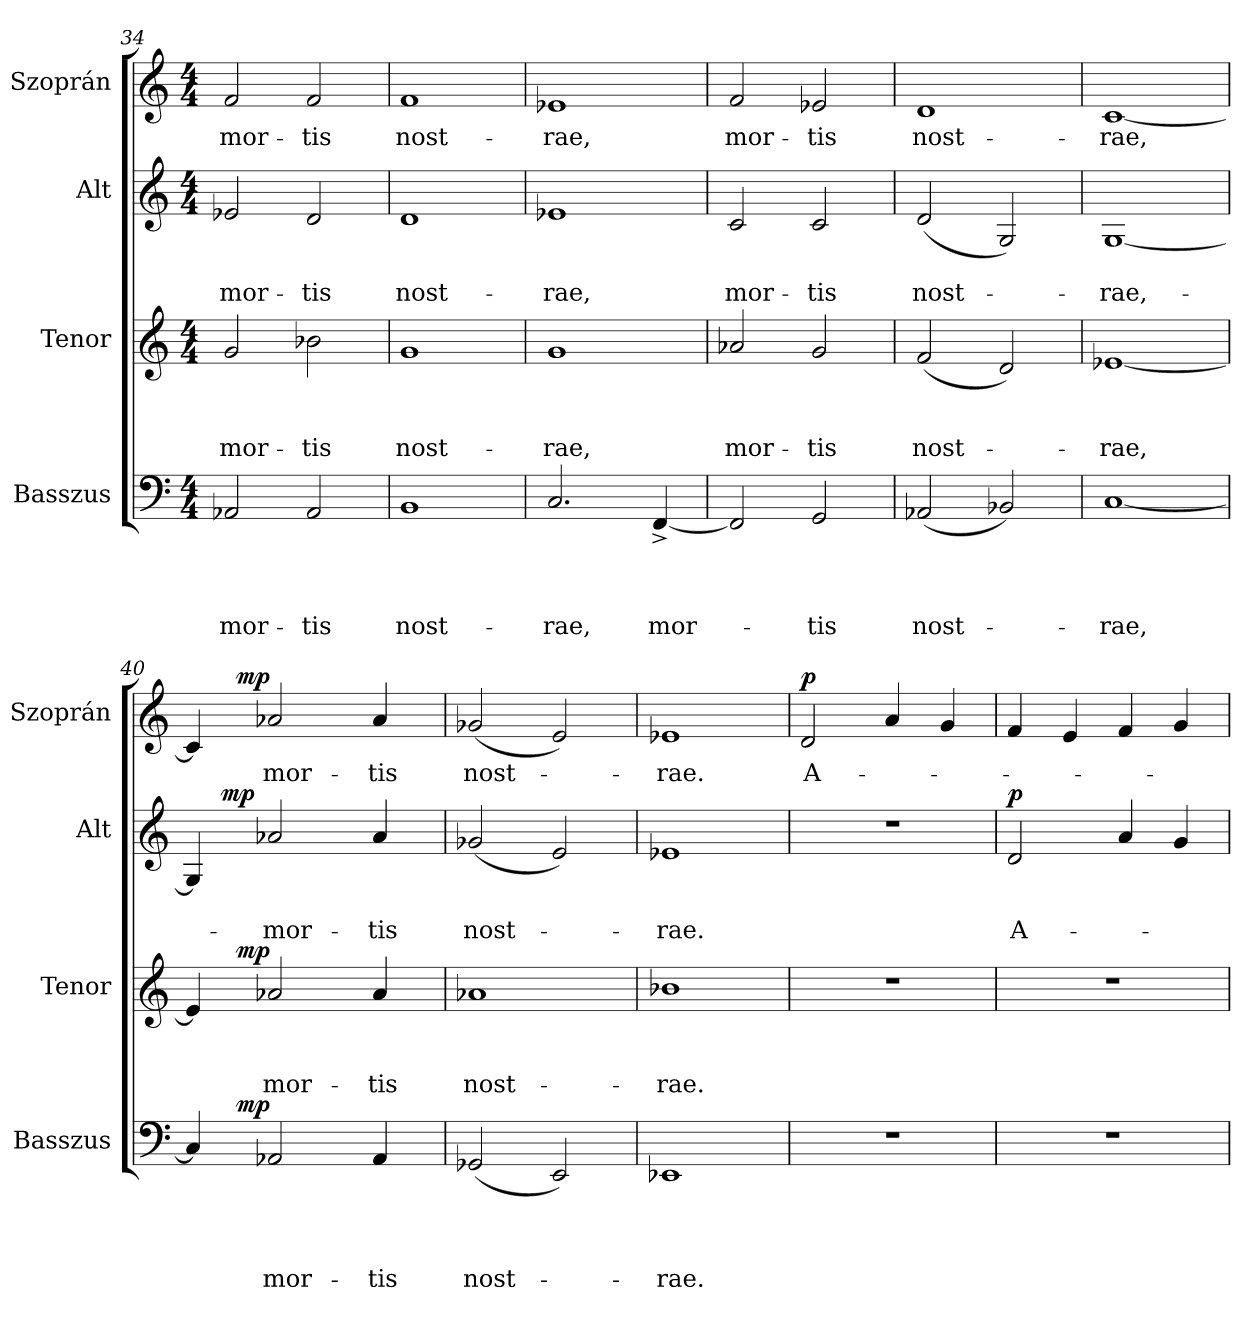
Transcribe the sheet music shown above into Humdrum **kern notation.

**kern	**text	**text	**text	**text	**dynam	**kern	**text	**text	**text	**dynam	**kern	**text	**text	**dynam	**kern	**text	**dynam
*part4	*part4	*part4	*part4	*part4	*part4	*part3	*part3	*part3	*part3	*part3	*part2	*part2	*part2	*part2	*part1	*part1	*part1
*staff4	*staff4	*staff4	*staff4	*staff4	*staff4	*staff3	*staff3	*staff3	*staff3	*staff3	*staff2	*staff2	*staff2	*staff2	*staff1	*staff1	*staff1
*I"Basszus	*	*	*	*	*	*I"Tenor	*	*	*	*	*I"Alt	*	*	*	*I"Szoprán	*	*
*I'Basszus	*	*	*	*	*	*I'Tenor	*	*	*	*	*I'Alt	*	*	*	*I'Szoprán	*	*
*clefF4	*	*	*	*	*	*clefG2	*	*	*	*	*clefG2	*	*	*	*clefG2	*	*
*k[]	*	*	*	*	*	*k[]	*	*	*	*	*k[]	*	*	*	*k[]	*	*
*C:	*	*	*	*	*	*C:	*	*	*	*	*C:	*	*	*	*C:	*	*
*M4/4	*	*	*	*	*	*M4/4	*	*	*	*	*M4/4	*	*	*	*M4/4	*	*
=34	=34	=34	=34	=34	=34	=34	=34	=34	=34	=34	=34	=34	=34	=34	=34	=34	=34
!	!	!	!	!LO:LY:b	!	!	!	!	!LO:LY:b	!	!	!	!LO:LY:b	!	!	!LO:LY:b	!
2AA-X/	.	.	.	mor-	.	2g/	.	.	mor-	.	2e-X/	.	mor-	.	2f/	mor-	.
!	!	!	!	!LO:LY:b	!	!	!	!	!LO:LY:b	!	!	!	!LO:LY:b	!	!	!LO:LY:b	!
2AA-/	.	.	.	-tis	.	2b-X\	.	.	-tis	.	2d/	.	-tis	.	2f/	-tis	.
=35	=35	=35	=35	=35	=35	=35	=35	=35	=35	=35	=35	=35	=35	=35	=35	=35	=35
!	!	!	!	!LO:LY:b	!	!	!	!	!LO:LY:b	!	!	!	!LO:LY:b	!	!	!LO:LY:b	!
1BB	.	.	.	nost-	.	1g	.	.	nost-	.	1d	.	nost-	.	1f	nost-	.
=36	=36	=36	=36	=36	=36	=36	=36	=36	=36	=36	=36	=36	=36	=36	=36	=36	=36
!	!	!	!	!LO:LY:b	!	!	!	!	!LO:LY:b	!	!	!	!LO:LY:b	!	!	!LO:LY:b	!
2.C/	.	.	.	-rae,	.	1g	.	.	-rae,	.	1e-X	.	-rae,	.	1e-X	-rae,	.
!	!	!	!	!LO:LY:b	!	!	!	!	!	!	!	!	!	!	!	!	!
[>4FF^</	.	.	.	mor-	.	.	.	.	.	.	.	.	.	.	.	.	.
!!LO:PB:g=z
=37	=37	=37	=37	=37	=37	=37	=37	=37	=37	=37	=37	=37	=37	=37	=37	=37	=37
!	!	!	!	!	!	!	!	!	!LO:LY:b	!	!	!	!LO:LY:b	!	!	!LO:LY:b	!
2FF/]	.	.	.	.	.	2a-X/	.	.	mor-	.	2c/	.	mor-	.	2f/	mor-	.
!	!	!	!	!LO:LY:b	!	!	!	!	!LO:LY:b	!	!	!	!LO:LY:b	!	!	!LO:LY:b	!
2GG/	.	.	.	-tis	.	2g/	.	.	-tis	.	2c/	.	-tis	.	2e-X/	-tis	.
=38	=38	=38	=38	=38	=38	=38	=38	=38	=38	=38	=38	=38	=38	=38	=38	=38	=38
!	!	!	!	!LO:LY:b	!	!	!	!	!LO:LY:b	!	!	!	!LO:LY:b	!	!	!LO:LY:b	!
(<2AA-X/	.	.	.	nost-	.	(<2f/	.	.	nost-	.	(<2d/	.	nost-	.	1d	nost-	.
2BB-X/)	.	.	.	.	.	2d/)	.	.	.	.	2G/)	.	.	.	.	.	.
=39	=39	=39	=39	=39	=39	=39	=39	=39	=39	=39	=39	=39	=39	=39	=39	=39	=39
!	!	!	!	!LO:LY:b	!	!	!	!	!LO:LY:b	!	!	!	!LO:LY:b	!	!	!LO:LY:b	!
[<1C	.	.	.	-rae,	.	[<1e-X	.	.	-rae,	.	[<1G	.	-rae,-	.	[<1c	-rae,	.
=40	=40	=40	=40	=40	=40	=40	=40	=40	=40	=40	=40	=40	=40	=40	=40	=40	=40
*^	*	*	*	*	*	*^	*	*	*	*	*^	*	*	*	*^	*	*
4C/]	8ryy	.	.	.	.	.	4e-/]	8ryy	.	.	.	.	4G/]	8ryy	.	.	.	4c/]	8ryy	.	.
!	!	!	!	!	!	!	!	!	!	!	!	!	!	!	!	!	!LO:DY:a	!	!	!	!
.	32ryy	.	.	.	.	.	.	32ryy	.	.	.	.	.	2..ryy	.	.	mp	.	32ryy	.	.
!	!	!	!	!	!	!LO:DY:a	!	!	!	!	!	!LO:DY:a	!	!	!	!	!	!	!	!	!LO:DY:a
.	2ryy	.	.	.	.	mp	.	2ryy	.	.	.	mp	.	.	.	.	.	.	2ryy	.	mp
!	!	!	!	!	!LO:LY:b	!	!	!	!	!	!LO:LY:b	!	!	!	!	!LO:LY:b	!	!	!	!LO:LY:b	!
2AA-X/	.	.	.	.	mor-	.	2a-X/	.	.	.	mor-	.	2a-X/	.	.	-mor-	.	2a-X/	.	mor-	.
.	4ryy	.	.	.	.	.	.	4ryy	.	.	.	.	.	.	.	.	.	.	4ryy	.	.
!	!	!	!	!	!LO:LY:b	!	!	!	!	!	!LO:LY:b	!	!	!	!	!LO:LY:b	!	!	!	!LO:LY:b	!
4AA-/	.	.	.	.	-tis	.	4a-/	.	.	.	-tis	.	4a-/	.	.	-tis	.	4a-/	.	-tis	.
.	16.ryy	.	.	.	.	.	.	16.ryy	.	.	.	.	.	.	.	.	.	.	16.ryy	.	.
=41	=41	=41	=41	=41	=41	=41	=41	=41	=41	=41	=41	=41	=41	=41	=41	=41	=41	=41	=41	=41	=41
!	!	!	!	!	!LO:LY:b	!	!	!	!	!	!LO:LY:b	!	!	!	!	!LO:LY:b	!	!	!	!LO:LY:b	!
*v	*v	*	*	*	*	*	*	*	*	*	*	*	*v	*v	*	*	*	*v	*v	*	*
*	*	*	*	*	*	*v	*v	*	*	*	*	*	*	*	*	*	*	*
(<2GG-X/	.	.	.	nost-	.	1a-X	.	.	nost-	.	(<2g-X/	.	nost-	.	(<2g-X/	nost-	.
2EE/)	.	.	.	.	.	.	.	.	.	.	2e/)	.	.	.	2e/)	.	.
=42	=42	=42	=42	=42	=42	=42	=42	=42	=42	=42	=42	=42	=42	=42	=42	=42	=42
!	!	!	!	!LO:LY:b	!	!	!	!	!LO:LY:b	!	!	!	!LO:LY:b	!	!	!LO:LY:b	!
1EE-X	.	.	.	-rae.	.	1b-X	.	.	-rae.	.	1e-X	.	-rae.	.	1e-X	-rae.	.
!!LO:LB:g=z
=43	=43	=43	=43	=43	=43	=43	=43	=43	=43	=43	=43	=43	=43	=43	=43	=43	=43
!	!	!	!	!	!	!	!	!	!	!	!	!	!	!	!	!LO:LY:b	!LO:DY:a
1r	.	.	.	.	.	1r	.	.	.	.	1r	.	.	.	2d/	A-	p
.	.	.	.	.	.	.	.	.	.	.	.	.	.	.	4a/	.	.
.	.	.	.	.	.	.	.	.	.	.	.	.	.	.	4g/	.	.
=44	=44	=44	=44	=44	=44	=44	=44	=44	=44	=44	=44	=44	=44	=44	=44	=44	=44
!	!	!	!	!	!	!	!	!	!	!	!	!	!LO:LY:b	!LO:DY:a	!	!	!
1r	.	.	.	.	.	1r	.	.	.	.	2d/	.	A-	p	4f/	.	.
.	.	.	.	.	.	.	.	.	.	.	.	.	.	.	4e/	.	.
.	.	.	.	.	.	.	.	.	.	.	4a/	.	.	.	4f/	.	.
.	.	.	.	.	.	.	.	.	.	.	4g/	.	.	.	4g/	.	.
=	=	=	=	=	=	=	=	=	=	=	=	=	=	=	=	=	=
*-	*-	*-	*-	*-	*-	*-	*-	*-	*-	*-	*-	*-	*-	*-	*-	*-	*-
